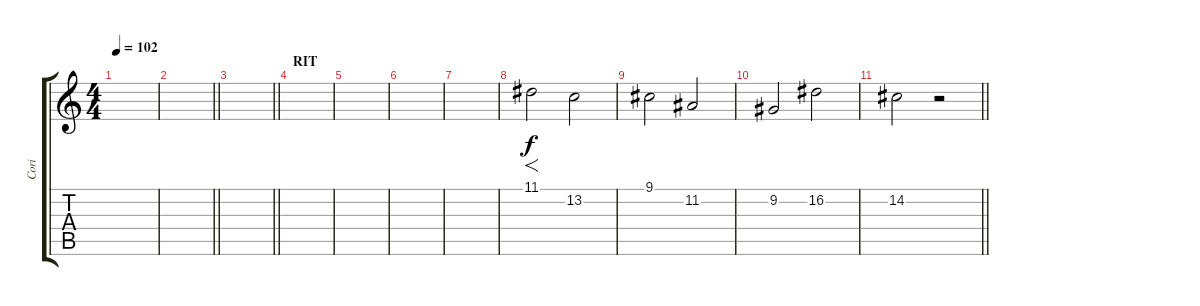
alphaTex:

\track ("Cori" "Cori") {instrument pad4choir}
\staff {score tabs}
\tuning (E4 B3 G3 D3 A2 E2) {hide}
\ts (4 4)
\tempo 102
\clef g2
\ks c
|
\barLineRight lightlight
|
\barLineRight lightlight
|
\section ("" "RIT")
|
|
|
|
11.1.2{f} 13.2.2 |
9.1.2 11.2.2 |
9.2.2 16.2.2 |
\barLineRight lightlight
14.2.2 r.2
